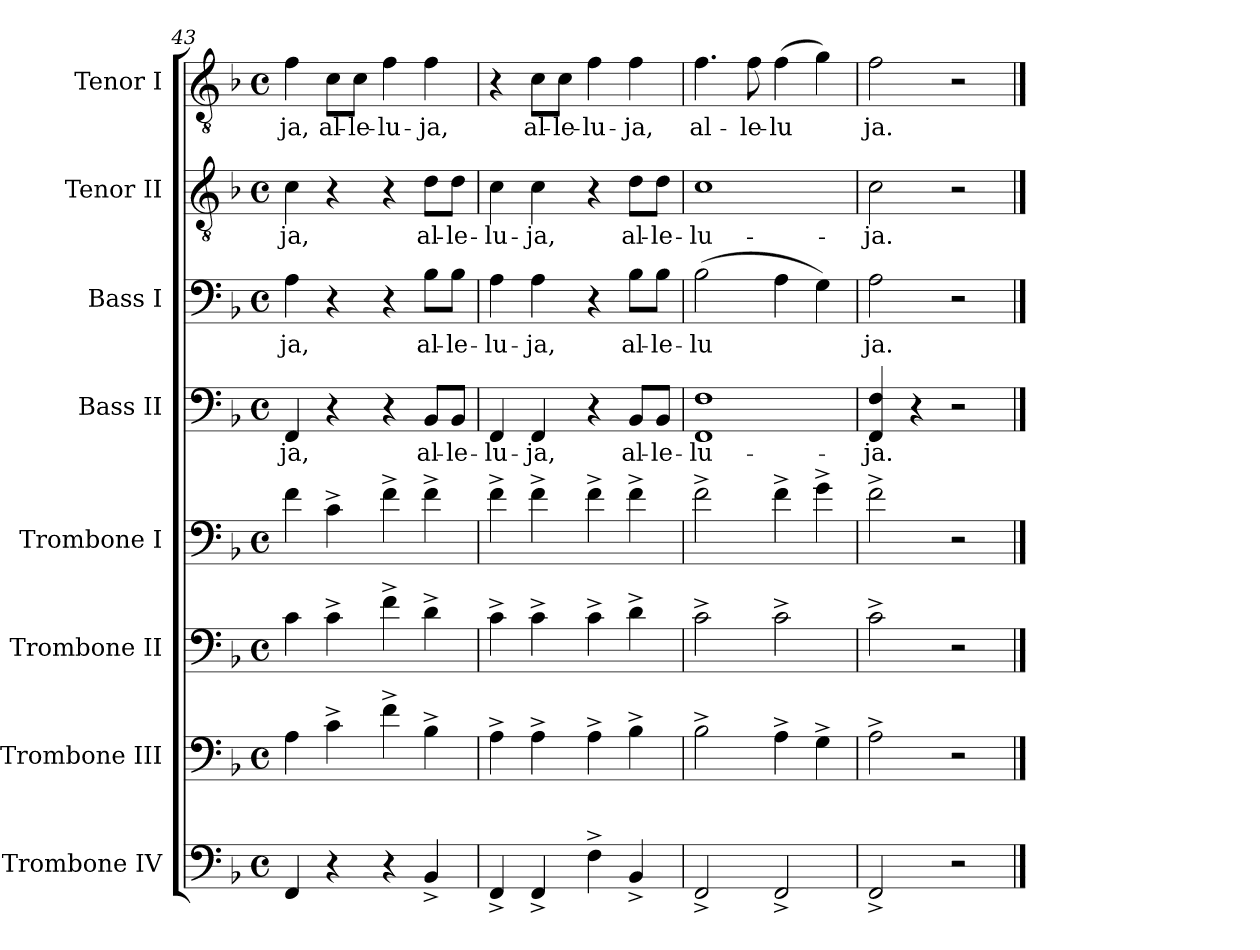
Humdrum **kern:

**kern	**kern	**kern	**kern	**kern	**text	**kern	**text	**kern	**text	**kern	**text
*part8	*part7	*part6	*part5	*part4	*part4	*part3	*part3	*part2	*part2	*part1	*part1
*staff8	*staff7	*staff6	*staff5	*staff4	*staff4	*staff3	*staff3	*staff2	*staff2	*staff1	*staff1
*I"Trombone IV	*I"Trombone III	*I"Trombone II	*I"Trombone I	*I"Bass II	*	*I"Bass I	*	*I"Tenor II	*	*I"Tenor I	*
*I'Trb	*I'Trb	*I'Trb	*I'Trb	*	*	*	*	*	*	*	*
*clefF4	*clefF4	*clefF4	*clefF4	*clefF4	*	*clefF4	*	*clefGv2	*	*clefGv2	*
*k[b-]	*k[b-]	*k[b-]	*k[b-]	*k[b-]	*	*k[b-]	*	*k[b-]	*	*k[b-]	*
*F:	*F:	*F:	*F:	*F:	*	*F:	*	*F:	*	*F:	*
*M4/4	*M4/4	*M4/4	*M4/4	*M4/4	*	*M4/4	*	*M4/4	*	*M4/4	*
*met(c)	*met(c)	*met(c)	*met(c)	*met(c)	*	*met(c)	*	*met(c)	*	*met(c)	*
=43	=43	=43	=43	=43	=43	=43	=43	=43	=43	=43	=43
!	!	!	!	!	!LO:LY:b	!	!LO:LY:b	!	!LO:LY:b	!	!LO:LY:b
4FF/	4A\	4c\	4f\	4FF/	ja,	4A\	ja,	4c\	ja,	4f\	-ja,
!	!	!	!	!	!	!	!	!	!	!	!LO:LY:b
4r	4c^\	4c^\	4c^\	4r	.	4r	.	4r	.	8c\L	al-
!	!	!	!	!	!	!	!	!	!	!	!LO:LY:b
.	.	.	.	.	.	.	.	.	.	8c\J	-le-
!	!	!	!	!	!	!	!	!	!	!	!LO:LY:b
4r	4f^\	4f^\	4f^\	4r	.	4r	.	4r	.	4f\	-lu-
!	!	!	!	!	!LO:LY:b	!	!LO:LY:b	!	!LO:LY:b	!	!LO:LY:b
4BB-^/	4B-^\	4d^\	4f^\	8BB-/L	al-	8B-\L	al-	8d\L	al-	4f\	-ja,
!	!	!	!	!	!LO:LY:b	!	!LO:LY:b	!	!LO:LY:b	!	!
.	.	.	.	8BB-/J	-le-	8B-\J	-le-	8d\J	-le-	.	.
=44	=44	=44	=44	=44	=44	=44	=44	=44	=44	=44	=44
!	!	!	!	!	!LO:LY:b	!	!LO:LY:b	!	!LO:LY:b	!	!
4FF^/	4A^\	4c^\	4f^\	4FF/	-lu-	4A\	-lu-	4c\	-lu-	4r	.
!	!	!	!	!	!LO:LY:b	!	!LO:LY:b	!	!LO:LY:b	!	!LO:LY:b
4FF^/	4A^\	4c^\	4f^\	4FF/	-ja,	4A\	-ja,	4c\	-ja,	8c\L	al-
!	!	!	!	!	!	!	!	!	!	!	!LO:LY:b
.	.	.	.	.	.	.	.	.	.	8c\J	-le-
!	!	!	!	!	!	!	!	!	!	!	!LO:LY:b
4F^\	4A^\	4c^\	4f^\	4r	.	4r	.	4r	.	4f\	-lu-
!	!	!	!	!	!LO:LY:b	!	!LO:LY:b	!	!LO:LY:b	!	!LO:LY:b
4BB-^/	4B-^\	4d^\	4f^\	8BB-/L	al-	8B-\L	al-	8d\L	al-	4f\	-ja,
!	!	!	!	!	!LO:LY:b	!	!LO:LY:b	!	!LO:LY:b	!	!
.	.	.	.	8BB-/J	-le-	8B-\J	-le-	8d\J	-le-	.	.
=45	=45	=45	=45	=45	=45	=45	=45	=45	=45	=45	=45
!	!	!	!	!	!LO:LY:b	!	!LO:LY:b	!	!LO:LY:b	!	!LO:LY:b
2FF^/	2B-^\	2c^\	2f^\	1FF 1F	-lu-	(>2B-\	-lu­	1c	-lu-	4.f\	al-
!	!	!	!	!	!	!	!	!	!	!	!LO:LY:b
.	.	.	.	.	.	.	.	.	.	8f\	-le-
!	!	!	!	!	!	!	!	!	!	!	!LO:LY:b
2FF^/	4A^\	2c^\	4f^\	.	.	4A\	.	.	.	(>4f\	-lu­
.	4G^\	.	4g^\	.	.	4G\)	.	.	.	4g\)	.
=46	=46	=46	=46	=46	=46	=46	=46	=46	=46	=46	=46
!	!	!	!	!	!LO:LY:b	!	!LO:LY:b	!	!LO:LY:b	!	!LO:LY:b
2FF^/	2A^\	2c^\	2f^\	4FF/ 4F/	-ja.	2A\	ja.	2c\	-ja.	2f\	ja.
.	.	.	.	4r	.	.	.	.	.	.	.
2r	2r	2r	2r	2r	.	2r	.	2r	.	2r	.
==	==	==	==	==	==	==	==	==	==	==	==
*-	*-	*-	*-	*-	*-	*-	*-	*-	*-	*-	*-
